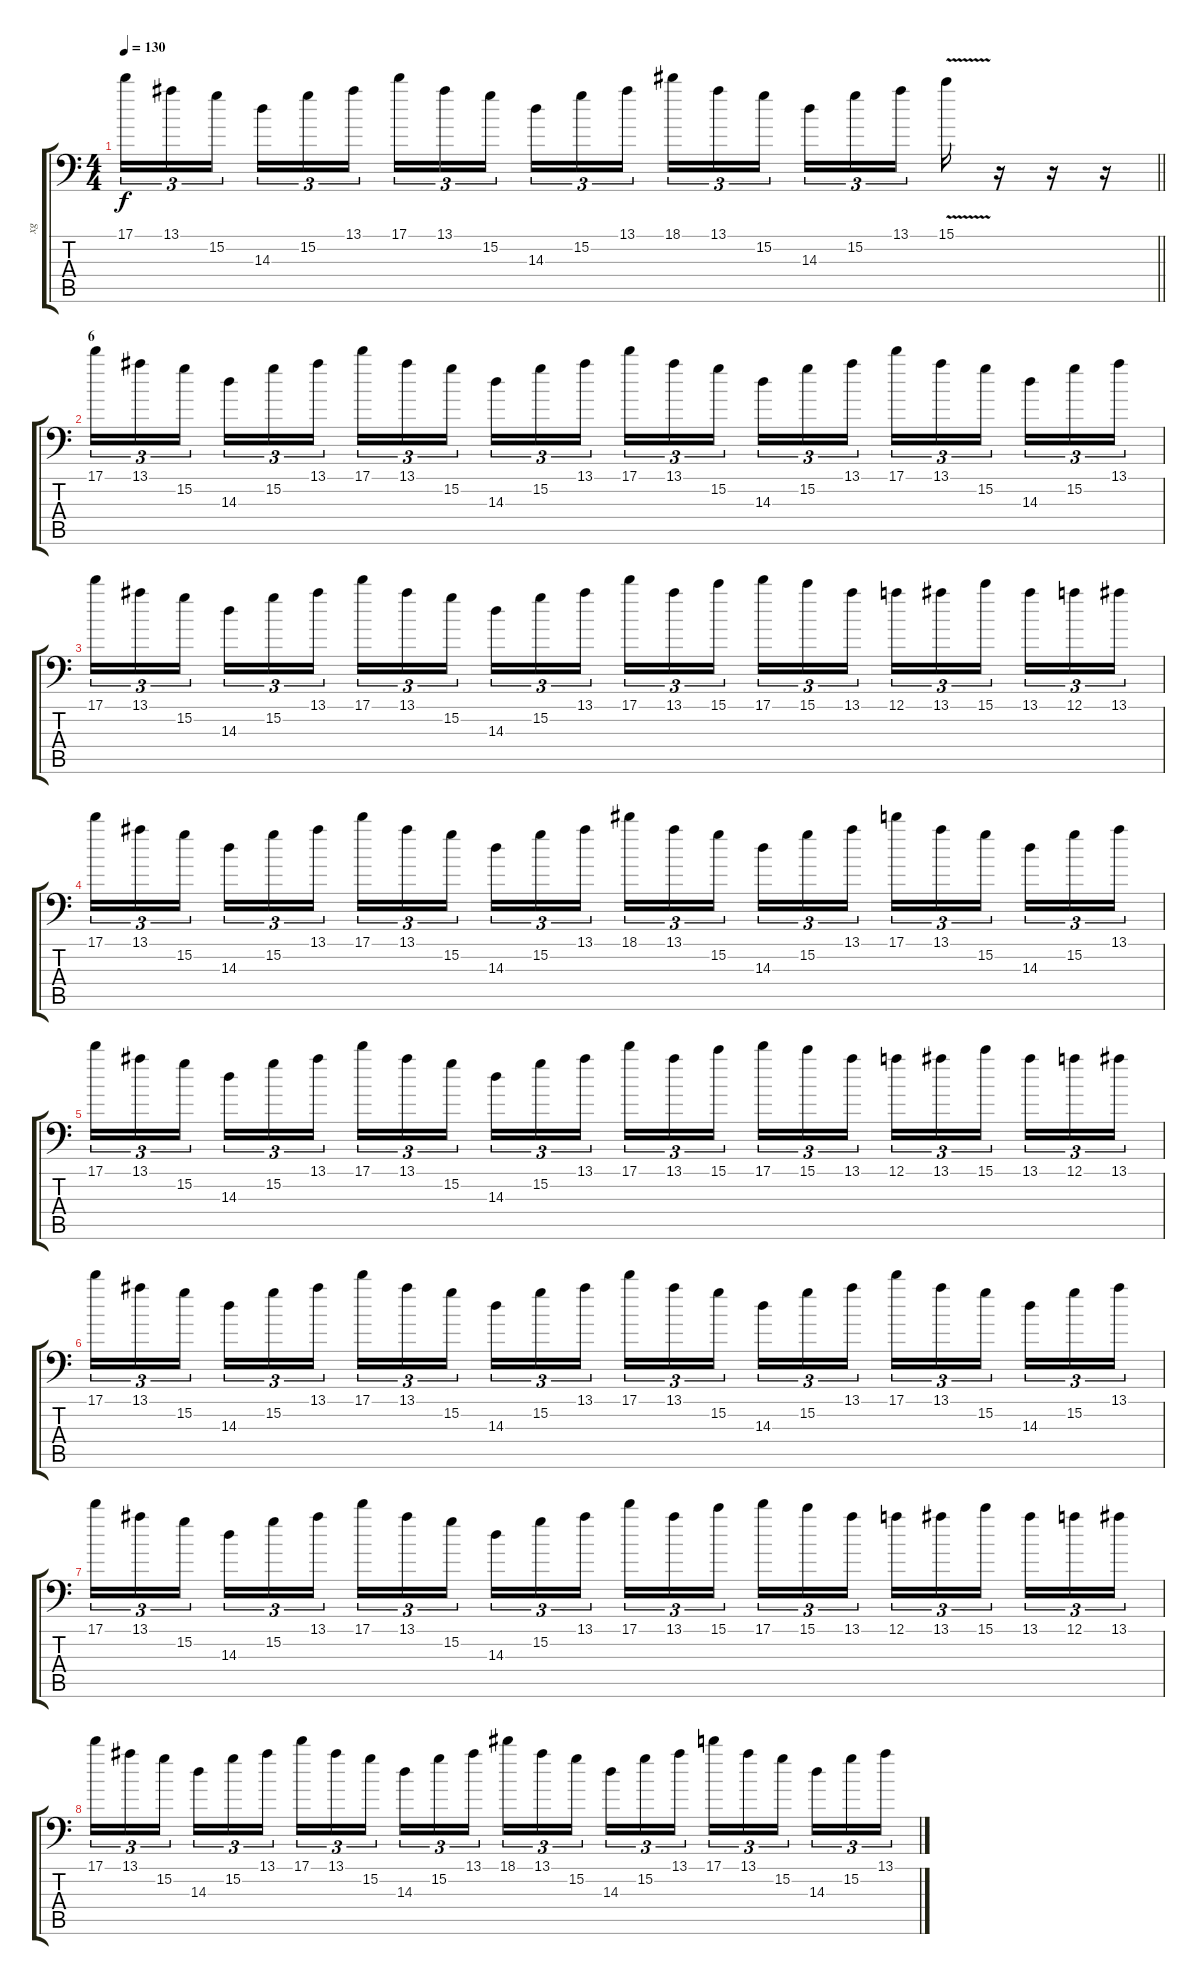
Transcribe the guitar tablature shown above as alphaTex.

\track ("xg" "xg") {instrument distortionguitar}
\staff {score tabs}
\tuning (A3 E3 C3 G2 D2 G1) {hide}
\ts (4 4)
\tempo 130
\clef f4
\barLineRight lightlight
\ks c
17.1.16{tu (3 2) dy f} 13.1.16{tu (3 2)} 15.2.16{tu (3 2) beam splitsecondary} 14.3.16{tu (3 2)} 15.2.16{tu (3 2)} 13.1.16{tu (3 2)} 17.1.16{tu (3 2)} 13.1.16{tu (3 2)} 15.2.16{tu (3 2) beam splitsecondary} 14.3.16{tu (3 2)} 15.2.16{tu (3 2)} 13.1.16{tu (3 2)} 18.1.16{tu (3 2)} 13.1.16{tu (3 2)} 15.2.16{tu (3 2) beam splitsecondary} 14.3.16{tu (3 2)} 15.2.16{tu (3 2)} 13.1.16{tu (3 2)} 15.1{v}.16 r.16 r.16 r.16 |
\section ("" "6")
17.1.16{tu (3 2)} 13.1.16{tu (3 2)} 15.2.16{tu (3 2) beam splitsecondary} 14.3.16{tu (3 2)} 15.2.16{tu (3 2)} 13.1.16{tu (3 2)} 17.1.16{tu (3 2)} 13.1.16{tu (3 2)} 15.2.16{tu (3 2) beam splitsecondary} 14.3.16{tu (3 2)} 15.2.16{tu (3 2)} 13.1.16{tu (3 2)} 17.1.16{tu (3 2)} 13.1.16{tu (3 2)} 15.2.16{tu (3 2) beam splitsecondary} 14.3.16{tu (3 2)} 15.2.16{tu (3 2)} 13.1.16{tu (3 2)} 17.1.16{tu (3 2)} 13.1.16{tu (3 2)} 15.2.16{tu (3 2) beam splitsecondary} 14.3.16{tu (3 2)} 15.2.16{tu (3 2)} 13.1.16{tu (3 2)} |
17.1.16{tu (3 2)} 13.1.16{tu (3 2)} 15.2.16{tu (3 2) beam splitsecondary} 14.3.16{tu (3 2)} 15.2.16{tu (3 2)} 13.1.16{tu (3 2)} 17.1.16{tu (3 2)} 13.1.16{tu (3 2)} 15.2.16{tu (3 2) beam splitsecondary} 14.3.16{tu (3 2)} 15.2.16{tu (3 2)} 13.1.16{tu (3 2)} 17.1.16{tu (3 2)} 13.1.16{tu (3 2)} 15.1.16{tu (3 2) beam splitsecondary} 17.1.16{tu (3 2)} 15.1.16{tu (3 2)} 13.1.16{tu (3 2)} 12.1.16{tu (3 2)} 13.1.16{tu (3 2)} 15.1.16{tu (3 2) beam splitsecondary} 13.1.16{tu (3 2)} 12.1.16{tu (3 2)} 13.1.16{tu (3 2)} |
17.1.16{tu (3 2)} 13.1.16{tu (3 2)} 15.2.16{tu (3 2) beam splitsecondary} 14.3.16{tu (3 2)} 15.2.16{tu (3 2)} 13.1.16{tu (3 2)} 17.1.16{tu (3 2)} 13.1.16{tu (3 2)} 15.2.16{tu (3 2) beam splitsecondary} 14.3.16{tu (3 2)} 15.2.16{tu (3 2)} 13.1.16{tu (3 2)} 18.1.16{tu (3 2)} 13.1.16{tu (3 2)} 15.2.16{tu (3 2) beam splitsecondary} 14.3.16{tu (3 2)} 15.2.16{tu (3 2)} 13.1.16{tu (3 2)} 17.1.16{tu (3 2)} 13.1.16{tu (3 2)} 15.2.16{tu (3 2) beam splitsecondary} 14.3.16{tu (3 2)} 15.2.16{tu (3 2)} 13.1.16{tu (3 2)} |
17.1.16{tu (3 2)} 13.1.16{tu (3 2)} 15.2.16{tu (3 2) beam splitsecondary} 14.3.16{tu (3 2)} 15.2.16{tu (3 2)} 13.1.16{tu (3 2)} 17.1.16{tu (3 2)} 13.1.16{tu (3 2)} 15.2.16{tu (3 2) beam splitsecondary} 14.3.16{tu (3 2)} 15.2.16{tu (3 2)} 13.1.16{tu (3 2)} 17.1.16{tu (3 2)} 13.1.16{tu (3 2)} 15.1.16{tu (3 2) beam splitsecondary} 17.1.16{tu (3 2)} 15.1.16{tu (3 2)} 13.1.16{tu (3 2)} 12.1.16{tu (3 2)} 13.1.16{tu (3 2)} 15.1.16{tu (3 2) beam splitsecondary} 13.1.16{tu (3 2)} 12.1.16{tu (3 2)} 13.1.16{tu (3 2)} |
17.1.16{tu (3 2)} 13.1.16{tu (3 2)} 15.2.16{tu (3 2) beam splitsecondary} 14.3.16{tu (3 2)} 15.2.16{tu (3 2)} 13.1.16{tu (3 2)} 17.1.16{tu (3 2)} 13.1.16{tu (3 2)} 15.2.16{tu (3 2) beam splitsecondary} 14.3.16{tu (3 2)} 15.2.16{tu (3 2)} 13.1.16{tu (3 2)} 17.1.16{tu (3 2)} 13.1.16{tu (3 2)} 15.2.16{tu (3 2) beam splitsecondary} 14.3.16{tu (3 2)} 15.2.16{tu (3 2)} 13.1.16{tu (3 2)} 17.1.16{tu (3 2)} 13.1.16{tu (3 2)} 15.2.16{tu (3 2) beam splitsecondary} 14.3.16{tu (3 2)} 15.2.16{tu (3 2)} 13.1.16{tu (3 2)} |
17.1.16{tu (3 2)} 13.1.16{tu (3 2)} 15.2.16{tu (3 2) beam splitsecondary} 14.3.16{tu (3 2)} 15.2.16{tu (3 2)} 13.1.16{tu (3 2)} 17.1.16{tu (3 2)} 13.1.16{tu (3 2)} 15.2.16{tu (3 2) beam splitsecondary} 14.3.16{tu (3 2)} 15.2.16{tu (3 2)} 13.1.16{tu (3 2)} 17.1.16{tu (3 2)} 13.1.16{tu (3 2)} 15.1.16{tu (3 2) beam splitsecondary} 17.1.16{tu (3 2)} 15.1.16{tu (3 2)} 13.1.16{tu (3 2)} 12.1.16{tu (3 2)} 13.1.16{tu (3 2)} 15.1.16{tu (3 2) beam splitsecondary} 13.1.16{tu (3 2)} 12.1.16{tu (3 2)} 13.1.16{tu (3 2)} |
17.1.16{tu (3 2)} 13.1.16{tu (3 2)} 15.2.16{tu (3 2) beam splitsecondary} 14.3.16{tu (3 2)} 15.2.16{tu (3 2)} 13.1.16{tu (3 2)} 17.1.16{tu (3 2)} 13.1.16{tu (3 2)} 15.2.16{tu (3 2) beam splitsecondary} 14.3.16{tu (3 2)} 15.2.16{tu (3 2)} 13.1.16{tu (3 2)} 18.1.16{tu (3 2)} 13.1.16{tu (3 2)} 15.2.16{tu (3 2) beam splitsecondary} 14.3.16{tu (3 2)} 15.2.16{tu (3 2)} 13.1.16{tu (3 2)} 17.1.16{tu (3 2)} 13.1.16{tu (3 2)} 15.2.16{tu (3 2) beam splitsecondary} 14.3.16{tu (3 2)} 15.2.16{tu (3 2)} 13.1.16{tu (3 2)}
